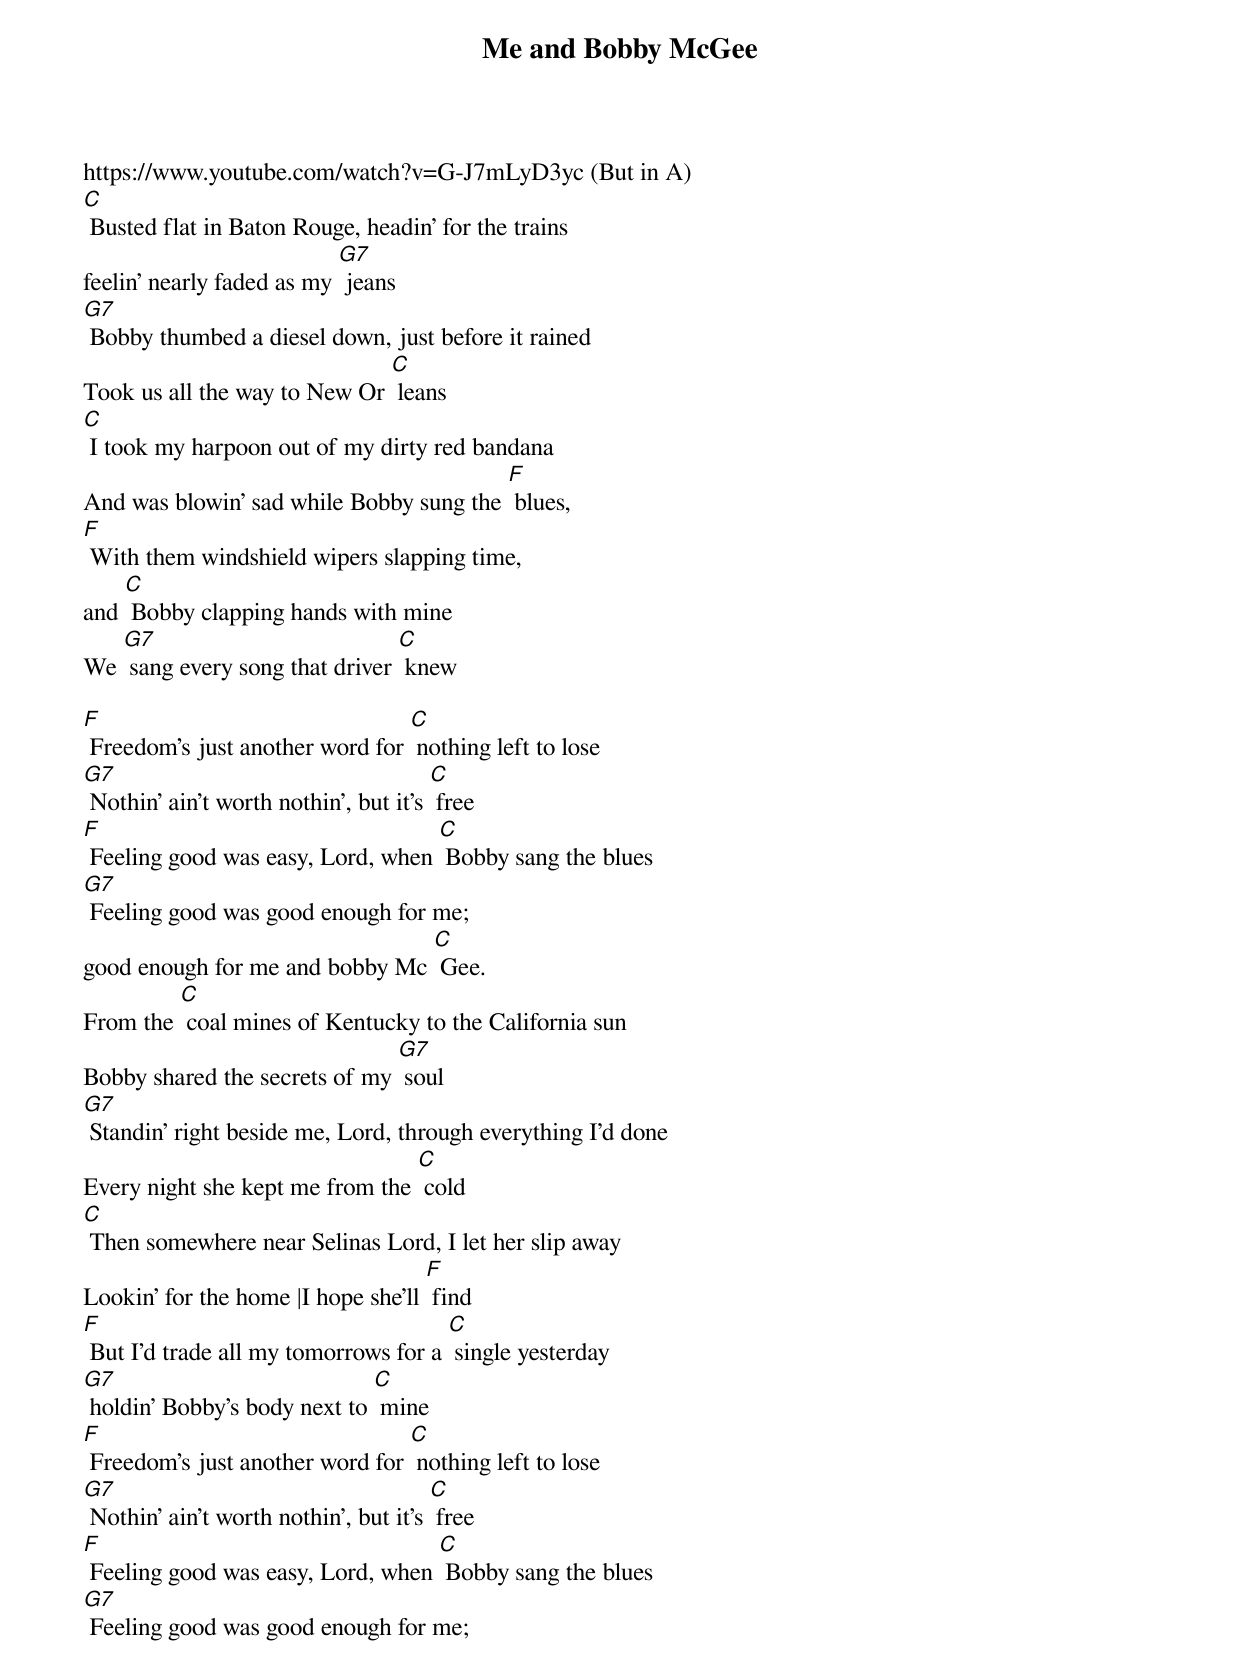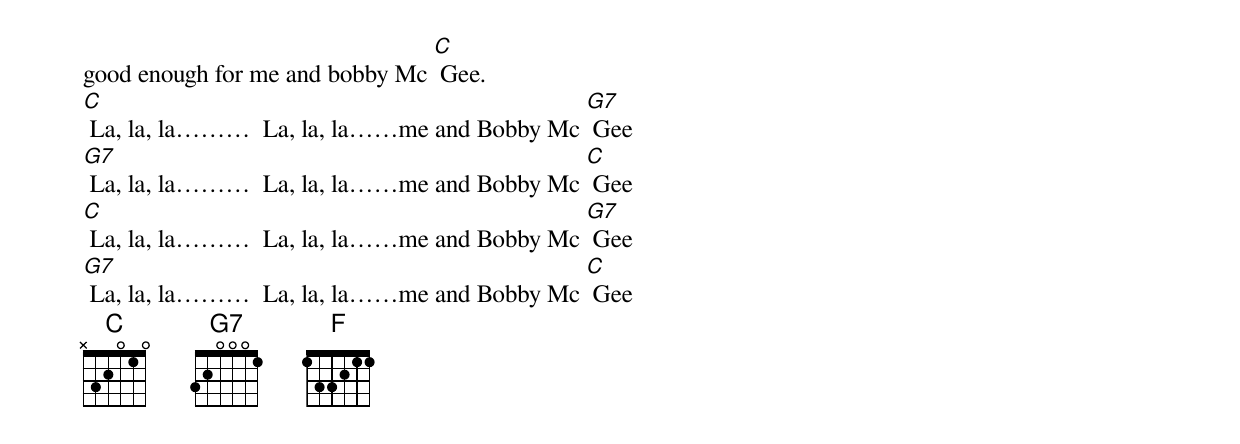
{t: Me and Bobby McGee }
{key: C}
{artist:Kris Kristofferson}
https://www.youtube.com/watch?v=G-J7mLyD3yc (But in A)
{c: }
[C] Busted flat in Baton Rouge, headin’ for the trains
feelin’ nearly faded as my [G7] jeans
[G7] Bobby thumbed a diesel down, just before it rained
Took us all the way to New Or [C] leans
[C] I took my harpoon out of my dirty red bandana
And was blowin’ sad while Bobby sung the [F] blues,
[F] With them windshield wipers slapping time,
and [C] Bobby clapping hands with mine
We [G7] sang every song that driver [C] knew
{c: }

[F] Freedom’s just another word for [C] nothing left to lose
[G7] Nothin’ ain’t worth nothin’, but it’s [C] free
[F] Feeling good was easy, Lord, when [C] Bobby sang the blues
[G7] Feeling good was good enough for me;
good enough for me and bobby Mc [C] Gee.
{c: }
From the [C] coal mines of Kentucky to the California sun
Bobby shared the secrets of my [G7] soul
[G7] Standin’ right beside me, Lord, through everything I’d done
Every night she kept me from the [C] cold
[C] Then somewhere near Selinas Lord, I let her slip away
Lookin’ for the home |I hope she’ll [F] find
[F] But I’d trade all my tomorrows for a [C] single yesterday
[G7] holdin’ Bobby’s body next to [C] mine
{c: }
[F] Freedom’s just another word for [C] nothing left to lose
[G7] Nothin’ ain’t worth nothin’, but it’s [C] free
[F] Feeling good was easy, Lord, when [C] Bobby sang the blues
[G7] Feeling good was good enough for me;
good enough for me and bobby Mc [C] Gee.
{c: }
[C] La, la, la………  La, la, la……me and Bobby Mc [G7] Gee
[G7] La, la, la………  La, la, la……me and Bobby Mc [C] Gee
[C] La, la, la………  La, la, la……me and Bobby Mc [G7] Gee
[G7] La, la, la………  La, la, la……me and Bobby Mc [C] Gee
